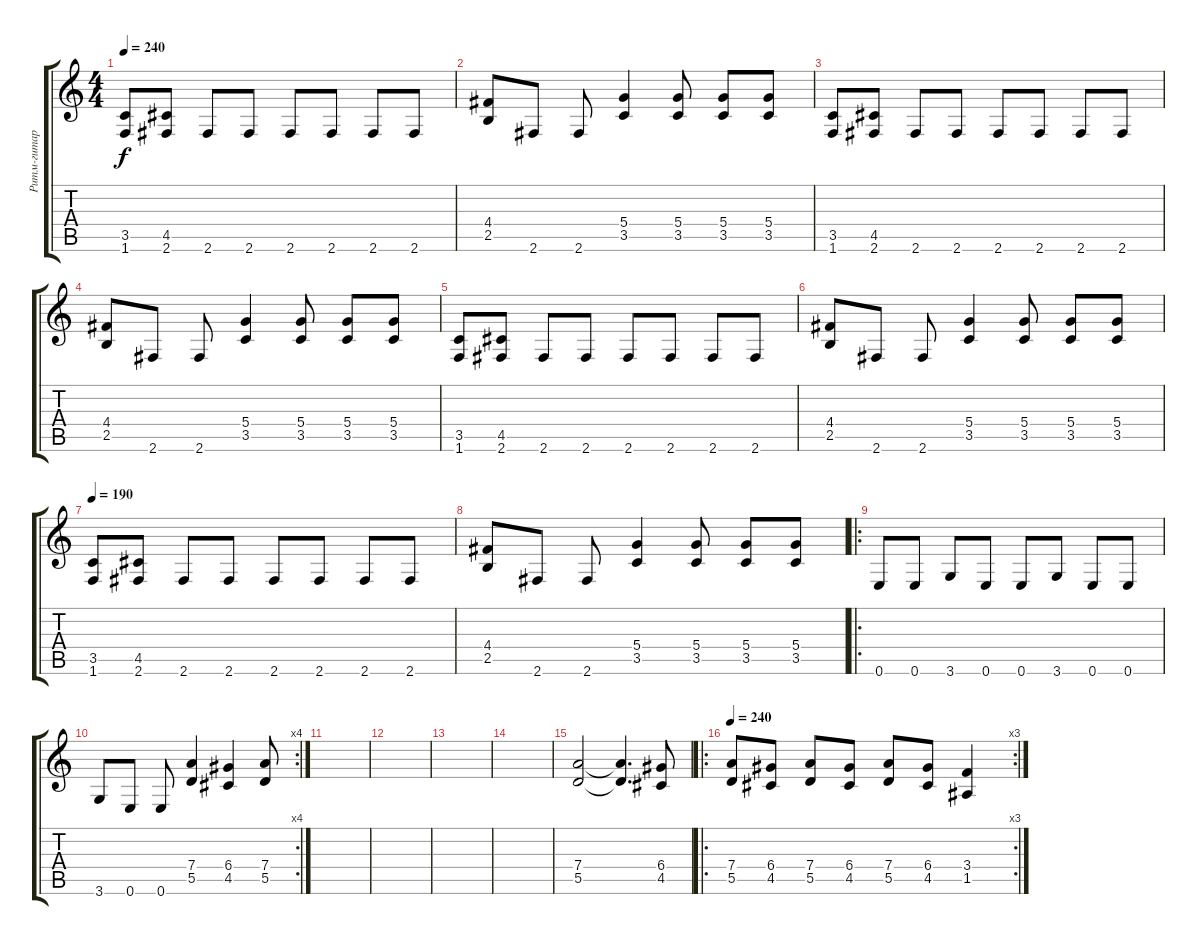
\track ("Ритм-гитара (Силеноз)" "Ритм-гитар") {instrument distortionguitar}
\staff {score tabs}
\tuning (E4 B3 G3 D3 A2 E2) {hide}
\ts (4 4)
\tempo 240
\clef g2
\ks c
(3.5 1.6).8{dy f} (4.5 2.6).8 2.6.8 2.6.8 2.6.8 2.6.8 2.6.8 2.6.8 |
(4.4 2.5).8 2.6.8 2.6.8 (5.4 3.5).4 (5.4 3.5).8 (5.4 3.5).8 (5.4 3.5).8 |
(3.5 1.6).8 (4.5 2.6).8 2.6.8 2.6.8 2.6.8 2.6.8 2.6.8 2.6.8 |
(4.4 2.5).8 2.6.8 2.6.8 (5.4 3.5).4 (5.4 3.5).8 (5.4 3.5).8 (5.4 3.5).8 |
(3.5 1.6).8 (4.5 2.6).8 2.6.8 2.6.8 2.6.8 2.6.8 2.6.8 2.6.8 |
(4.4 2.5).8 2.6.8 2.6.8 (5.4 3.5).4 (5.4 3.5).8 (5.4 3.5).8 (5.4 3.5).8 |
\tempo 190
(3.5 1.6).8 (4.5 2.6).8 2.6.8 2.6.8 2.6.8 2.6.8 2.6.8 2.6.8 |
(4.4 2.5).8 2.6.8 2.6.8 (5.4 3.5).4 (5.4 3.5).8 (5.4 3.5).8 (5.4 3.5).8 |
\ro
0.6.8 0.6.8 3.6.8 0.6.8 0.6.8 3.6.8 0.6.8 0.6.8 |
\rc 4
3.6.8 0.6.8 0.6.8 (7.4 5.5).4 (6.4 4.5).4 (7.4 5.5).8 |
|
|
|
|
(7.4 5.5).2 (7.4{t} 5.5{t}).4{d} (6.4 4.5).8 |
\ro
\rc 3
\tempo 240
(7.4 5.5).8 (6.4 4.5).8 (7.4 5.5).8 (6.4 4.5).8 (7.4 5.5).8 (6.4 4.5).8 (3.4 1.5).4
